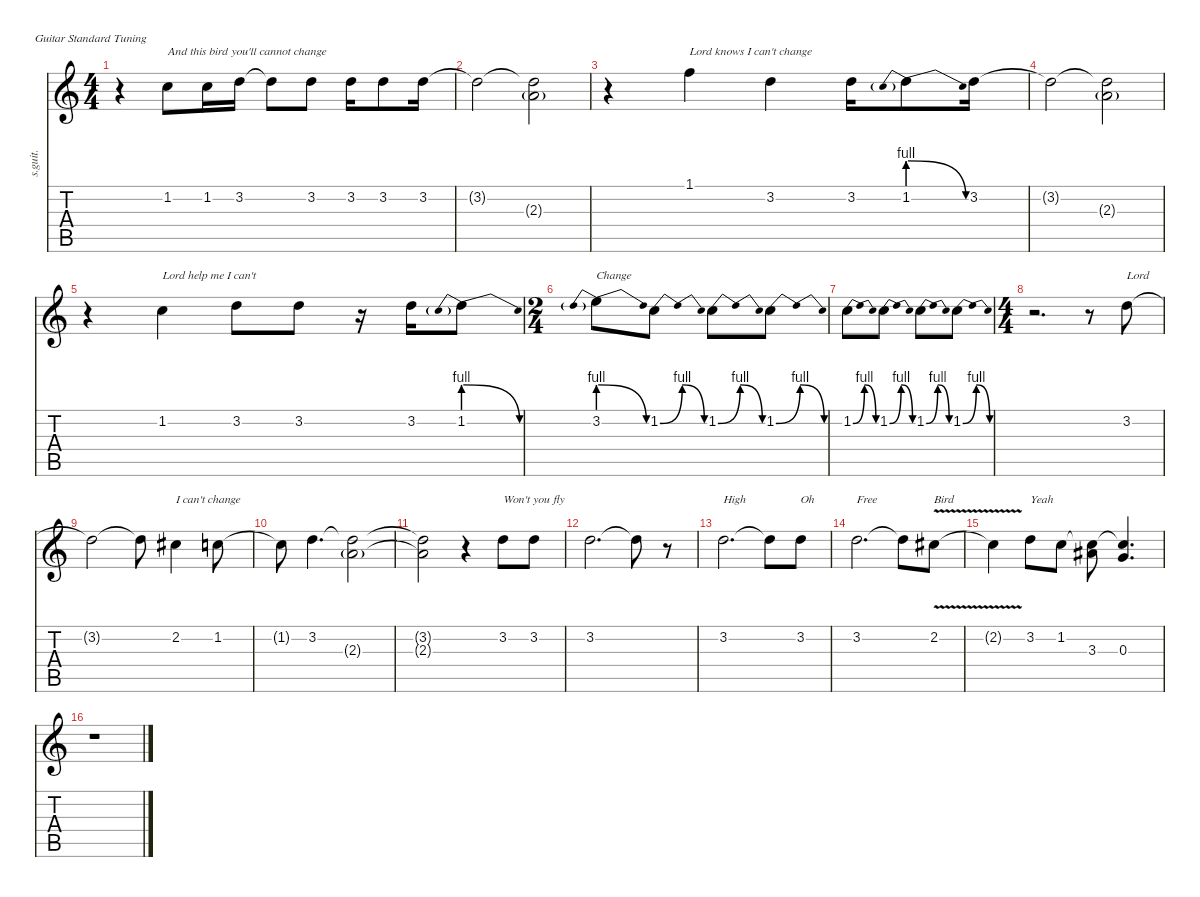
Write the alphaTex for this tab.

\defaultSystemsLayout 4
\hideDynamics
\bracketExtendMode nobrackets
\track ("Ronnie Van Zant (Lead Vocals)" "s.guit.") {instrument lead6voice}
\staff {score tabs}
\tuning (E4 B3 G3 D3 A2 E2)
\displaytranspose 12
\ts (4 4)
\tempo (60 hide)
\clef g2
\ks c
r.4{dy f} 1.2.8{txt "And this bird you'll cannot change" lyrics (0 "") lyrics (1 "") lyrics (2 "") lyrics (3 "") lyrics (4 "")} 1.2.16{lyrics (0 "") lyrics (1 "") lyrics (2 "") lyrics (3 "") lyrics (4 "")} 3.2.16{lyrics (0 "") lyrics (1 "") lyrics (2 "") lyrics (3 "") lyrics (4 "")} 3.2{t}.8{lyrics (0 "") lyrics (1 "") lyrics (2 "") lyrics (3 "") lyrics (4 "")} 3.2.8{lyrics (0 "") lyrics (1 "") lyrics (2 "") lyrics (3 "") lyrics (4 "")} 3.2.16{lyrics (0 "") lyrics (1 "") lyrics (2 "") lyrics (3 "") lyrics (4 "")} 3.2.8{lyrics (0 "") lyrics (1 "") lyrics (2 "") lyrics (3 "") lyrics (4 "")} 3.2.16{lyrics (0 "") lyrics (1 "") lyrics (2 "") lyrics (3 "") lyrics (4 "")} |
3.2{t}.2{lyrics (0 "") lyrics (1 "") lyrics (2 "") lyrics (3 "") lyrics (4 "")} (3.2{t} 2.3{g}).2{lyrics (0 "") lyrics (1 "") lyrics (2 "") lyrics (3 "") lyrics (4 "")} |
r.4 1.1.4{txt "Lord knows I can't change" lyrics (0 "") lyrics (1 "") lyrics (2 "") lyrics (3 "") lyrics (4 "")} 3.2.4{lyrics (0 "") lyrics (1 "") lyrics (2 "") lyrics (3 "") lyrics (4 "")} 3.2.16{lyrics (0 "") lyrics (1 "") lyrics (2 "") lyrics (3 "") lyrics (4 "")} 1.2{be (prebendrelease 0 4 40.199999999999996 0)}.8{lyrics (0 "") lyrics (1 "") lyrics (2 "") lyrics (3 "") lyrics (4 "")} 3.2.16{lyrics (0 "") lyrics (1 "") lyrics (2 "") lyrics (3 "") lyrics (4 "")} |
3.2{t}.2{lyrics (0 "") lyrics (1 "") lyrics (2 "") lyrics (3 "") lyrics (4 "")} (3.2{t} 2.3{g}).2{lyrics (0 "") lyrics (1 "") lyrics (2 "") lyrics (3 "") lyrics (4 "")} |
r.4 1.2.4{txt "Lord help me I can't" lyrics (0 "") lyrics (1 "") lyrics (2 "") lyrics (3 "") lyrics (4 "")} 3.2.8{lyrics (0 "") lyrics (1 "") lyrics (2 "") lyrics (3 "") lyrics (4 "")} 3.2.8{lyrics (0 "") lyrics (1 "") lyrics (2 "") lyrics (3 "") lyrics (4 "")} r.16 3.2.16{lyrics (0 "") lyrics (1 "") lyrics (2 "") lyrics (3 "") lyrics (4 "")} 1.2{be (prebendrelease 0 4 40.199999999999996 0)}.8{lyrics (0 "") lyrics (1 "") lyrics (2 "") lyrics (3 "") lyrics (4 "")} |
\ts (2 4)
\beaming (8 2 2 2 2)
\tempo (75 hide)
3.2{be (prebendrelease 0 4 40.199999999999996 0)}.8{txt "Change" lyrics (0 "") lyrics (1 "") lyrics (2 "") lyrics (3 "") lyrics (4 "")} 1.2{be (bendrelease 0 0 30 4 30 4 60 0)}.8{lyrics (0 "") lyrics (1 "") lyrics (2 "") lyrics (3 "") lyrics (4 "")} 1.2{be (bendrelease 0 0 30 4 30 4 60 0)}.8{lyrics (0 "") lyrics (1 "") lyrics (2 "") lyrics (3 "") lyrics (4 "")} 1.2{be (bendrelease 0 0 30 4 30 4 60 0)}.8{lyrics (0 "") lyrics (1 "") lyrics (2 "") lyrics (3 "") lyrics (4 "")} |
\tempo (80 hide)
1.2{be (bendrelease 0 0 30 4 30 4 60 0)}.8{lyrics (0 "") lyrics (1 "") lyrics (2 "") lyrics (3 "") lyrics (4 "")} 1.2{be (bendrelease 0 0 30 4 30 4 60 0)}.8{lyrics (0 "") lyrics (1 "") lyrics (2 "") lyrics (3 "") lyrics (4 "")} 1.2{be (bendrelease 0 0 30 4 30 4 60 0)}.8{lyrics (0 "") lyrics (1 "") lyrics (2 "") lyrics (3 "") lyrics (4 "")} 1.2{be (bendrelease 0 0 30 4 30 4 60 0)}.8{lyrics (0 "") lyrics (1 "") lyrics (2 "") lyrics (3 "") lyrics (4 "")} |
\ts (4 4)
\beaming (8 2 2 2 2)
\tempo (150 hide)
r.2{d} r.8 3.2.8{txt "Lord" lyrics (0 "") lyrics (1 "") lyrics (2 "") lyrics (3 "") lyrics (4 "")} |
3.2{t}.2{lyrics (0 "") lyrics (1 "") lyrics (2 "") lyrics (3 "") lyrics (4 "")} 3.2{t}.8{lyrics (0 "") lyrics (1 "") lyrics (2 "") lyrics (3 "") lyrics (4 "")} 2.2{acc #}.4{txt "I can't change " lyrics (0 "") lyrics (1 "") lyrics (2 "") lyrics (3 "") lyrics (4 "")} 1.2.8{lyrics (0 "") lyrics (1 "") lyrics (2 "") lyrics (3 "") lyrics (4 "")} |
1.2{t}.8{lyrics (0 "") lyrics (1 "") lyrics (2 "") lyrics (3 "") lyrics (4 "")} 3.2.4{d lyrics (0 "") lyrics (1 "") lyrics (2 "") lyrics (3 "") lyrics (4 "")} (3.2{t} 2.3{g}).2{lyrics (0 "") lyrics (1 "") lyrics (2 "") lyrics (3 "") lyrics (4 "")} |
(3.2{t} 2.3{t}).2{lyrics (0 "") lyrics (1 "") lyrics (2 "") lyrics (3 "") lyrics (4 "")} r.4 3.2.8{txt "Won't you fly" lyrics (0 "") lyrics (1 "") lyrics (2 "") lyrics (3 "") lyrics (4 "")} 3.2.8{lyrics (0 "") lyrics (1 "") lyrics (2 "") lyrics (3 "") lyrics (4 "")} |
3.2.2{d lyrics (0 "") lyrics (1 "") lyrics (2 "") lyrics (3 "") lyrics (4 "")} 3.2{t}.8{lyrics (0 "") lyrics (1 "") lyrics (2 "") lyrics (3 "") lyrics (4 "")} r.8 |
3.2.2{d txt "High" lyrics (0 "") lyrics (1 "") lyrics (2 "") lyrics (3 "") lyrics (4 "")} 3.2{t}.8{lyrics (0 "") lyrics (1 "") lyrics (2 "") lyrics (3 "") lyrics (4 "")} 3.2.8{txt "Oh" lyrics (0 "") lyrics (1 "") lyrics (2 "") lyrics (3 "") lyrics (4 "")} |
3.2.2{d txt "Free" lyrics (0 "") lyrics (1 "") lyrics (2 "") lyrics (3 "") lyrics (4 "")} 3.2{t}.8{lyrics (0 "") lyrics (1 "") lyrics (2 "") lyrics (3 "") lyrics (4 "")} 2.2{v acc #}.8{txt "Bird" lyrics (0 "") lyrics (1 "") lyrics (2 "") lyrics (3 "") lyrics (4 "")} |
2.2{t acc #}.4{lyrics (0 "") lyrics (1 "") lyrics (2 "") lyrics (3 "") lyrics (4 "")} 3.2.8{txt "Yeah" lyrics (0 "") lyrics (1 "") lyrics (2 "") lyrics (3 "") lyrics (4 "")} 1.2.8{lyrics (0 "") lyrics (1 "") lyrics (2 "") lyrics (3 "") lyrics (4 "")} (1.2{t} 3.3{acc #}).8{lyrics (0 "") lyrics (1 "") lyrics (2 "") lyrics (3 "") lyrics (4 "")} (1.2{t} 0.3).4{d lyrics (0 "") lyrics (1 "") lyrics (2 "") lyrics (3 "") lyrics (4 "")} |
r.1
